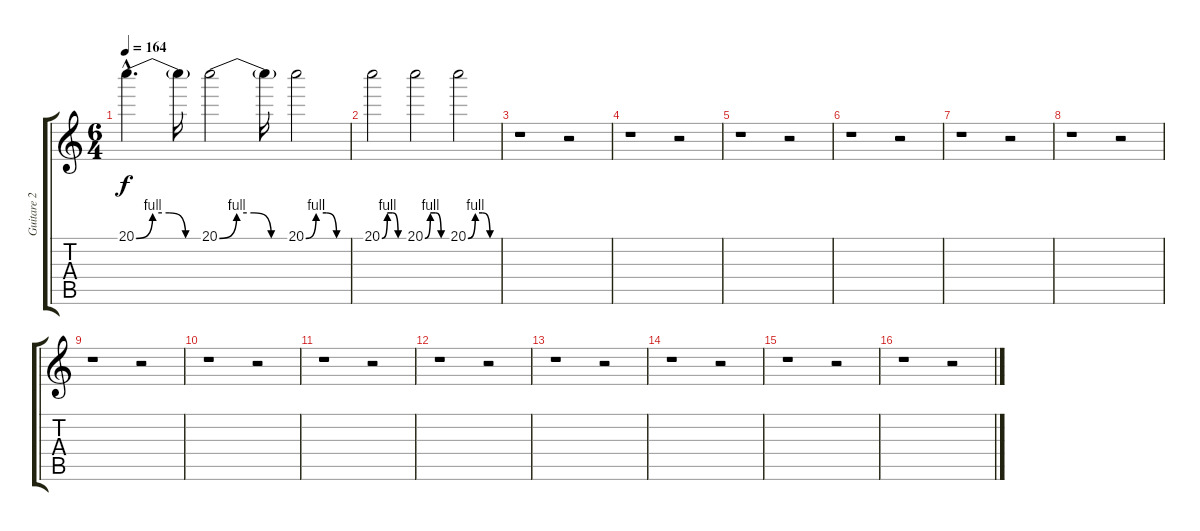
\track ("Guitare 2" "Guitare 2") {instrument distortionguitar}
\staff {score tabs}
\tuning (E4 B3 G3 D3 A2 E2) {hide}
\ts (6 4)
\tempo 164
\clef g2
\ks c
20.1{be (custom 0 0 15 4 30 4 45 0 60 0) hac}.4{d dy f} 20.1{t}.16 20.1{be (custom 0 0 15 4 30 4 45 0 60 0)}.2 20.1{t}.16 20.1{be (custom 0 0 15 4 30 4 45 0 60 0)}.2 |
20.1{be (custom 0 0 15 4 30 4 45 0 60 0)}.2 20.1{be (custom 0 0 15 4 30 4 45 0 60 0)}.2 20.1{be (custom 0 0 15 4 30 4 45 0 60 0)}.2 |
r.1 r.2 |
r.1 r.2 |
r.1 r.2 |
r.1 r.2 |
r.1 r.2 |
r.1 r.2 |
r.1 r.2 |
r.1 r.2 |
r.1 r.2 |
r.1 r.2 |
r.1 r.2 |
r.1 r.2 |
r.1 r.2 |
r.1 r.2
